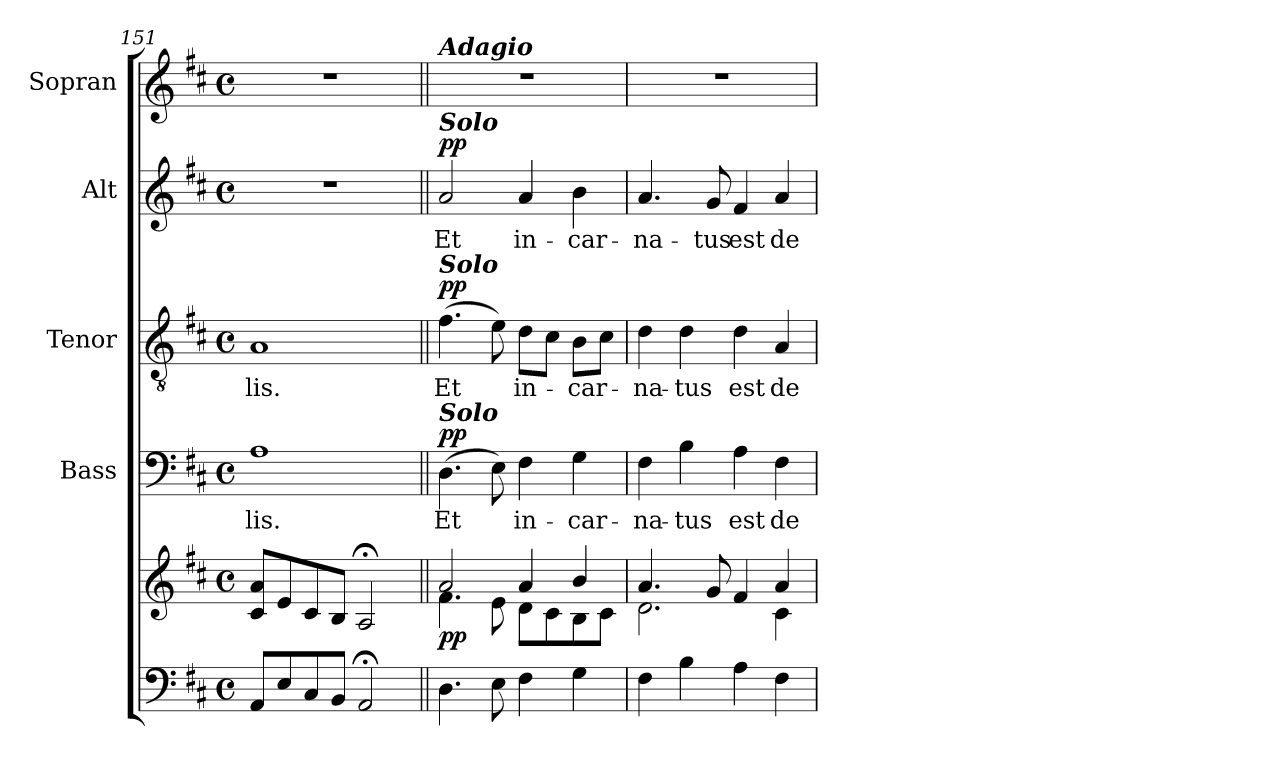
**kern	**kern	**dynam	**kern	**text	**dynam	**kern	**text	**dynam	**kern	**text	**dynam	**kern
*part5	*part5	*part5	*part4	*part4	*part4	*part3	*part3	*part3	*part2	*part2	*part2	*part1
*staff6	*staff5	*staff5/6	*staff4	*staff4	*staff4	*staff3	*staff3	*staff3	*staff2	*staff2	*staff2	*staff1
*	*	*	*I"Bass	*	*	*I"Tenor	*	*	*I"Alt	*	*	*I"Sopran
*	*	*	*I'B.	*	*	*I'T.	*	*	*I'A.	*	*	*I'S.
*clefF4	*clefG2	*	*clefF4	*	*	*clefGv2	*	*	*clefG2	*	*	*clefG2
*k[f#c#]	*k[f#c#]	*	*k[f#c#]	*	*	*k[f#c#]	*	*	*k[f#c#]	*	*	*k[f#c#]
*D:	*D:	*	*D:	*	*	*D:	*	*	*D:	*	*	*D:
*M4/4	*M4/4	*	*M4/4	*	*	*M4/4	*	*	*M4/4	*	*	*M4/4
*met(c)	*met(c)	*	*met(c)	*	*	*met(c)	*	*	*met(c)	*	*	*met(c)
=151	=151	=151	=151	=151	=151	=151	=151	=151	=151	=151	=151	=151
!	!	!	!	!LO:LY:b	!	!	!LO:LY:b	!	!	!	!	!
8AA/L	8c#/ 8a/L	.	1A	-lis.	.	1A	-lis.	.	1r	.	.	1r
8E/	8e/	.	.	.	.	.	.	.	.	.	.	.
8C#/	8c#/	.	.	.	.	.	.	.	.	.	.	.
8BB/J	8B/J	.	.	.	.	.	.	.	.	.	.	.
2AA;</	2A;</	.	.	.	.	.	.	.	.	.	.	.
=152||	=152||	=152||	=152||	=152||	=152||	=152||	=152||	=152||	=152||	=152||	=152||	=152||
*	*^	*	*	*	*	*	*	*	*	*	*	*
!	!	!	!	!	!	!	!	!	!	!	!	!	!LO:TX:a:Bi:t=Adagio
!	!	!	!	!	!	!	!	!	!	!LO:TX:a:Bi:t=Solo	!	!	!
!	!	!	!	!	!	!	!LO:TX:a:Bi:t=Solo	!	!	!	!	!	!
!	!	!	!	!LO:TX:a:Bi:t=Solo	!	!	!	!	!	!	!	!	!
!	!	!	!LO:DY:b	!	!LO:LY:b	!LO:DY:a	!	!LO:LY:b	!LO:DY:a	!	!LO:LY:b	!LO:DY:a	!
4.D\	2a/	4.f#\	pp	(>4.D\	Et	pp	(>4.f#\	Et	pp	2a/	Et	pp	1r
8E\	.	8e\	.	8E\)	.	.	8e\)	.	.	.	.	.	.
!	!	!	!	!	!LO:LY:b	!	!	!LO:LY:b	!	!	!LO:LY:b	!	!
4F#\	4a/	8d\L	.	4F#\	in-	.	8d\L	in-	.	4a/	in-	.	.
.	.	8c#\	.	.	.	.	8c#\J	.	.	.	.	.	.
!	!	!	!	!	!LO:LY:b	!	!	!LO:LY:b	!	!	!LO:LY:b	!	!
4G\	4b/	8B\	.	4G\	-car-	.	8B\L	-car-	.	4b\	-car-	.	.
.	.	8c#\J	.	.	.	.	8c#\J	.	.	.	.	.	.
=153	=153	=153	=153	=153	=153	=153	=153	=153	=153	=153	=153	=153	=153
!	!	!	!	!	!LO:LY:b	!	!	!LO:LY:b	!	!	!LO:LY:b	!	!
4F#\	4.a/	2.d\	.	4F#\	-na-	.	4d\	-na-	.	4.a/	-na-	.	1r
!	!	!	!	!	!LO:LY:b	!	!	!LO:LY:b	!	!	!	!	!
4B\	.	.	.	4B\	-tus	.	4d\	-tus	.	.	.	.	.
!	!	!	!	!	!	!	!	!	!	!	!LO:LY:b	!	!
.	8g/	.	.	.	.	.	.	.	.	8g/	-tus	.	.
!	!	!	!	!	!LO:LY:b	!	!	!LO:LY:b	!	!	!LO:LY:b	!	!
4A\	4f#/	.	.	4A\	est	.	4d\	est	.	4f#/	est	.	.
!	!	!	!	!	!LO:LY:b	!	!	!LO:LY:b	!	!	!LO:LY:b	!	!
4F#\	4a/	4c#\	.	4F#\	de	.	4A/	de	.	4a/	de	.	.
*	*v	*v	*	*	*	*	*	*	*	*	*	*	*
=	=	=	=	=	=	=	=	=	=	=	=	=
*-	*-	*-	*-	*-	*-	*-	*-	*-	*-	*-	*-	*-
